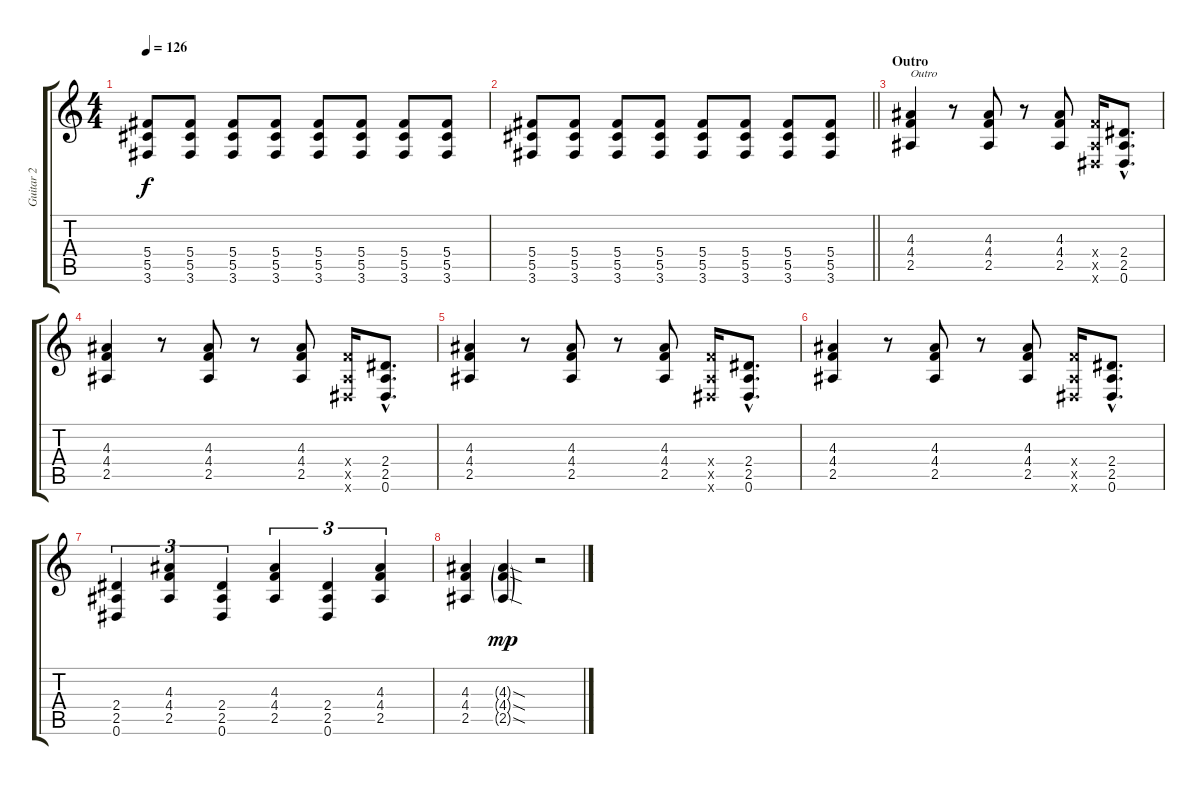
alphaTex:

\track ("Guitar 2" "Guitar 2") {instrument overdrivenguitar}
\staff {score tabs}
\tuning (Eb4 Bb3 Gb3 Db3 Ab2 Eb2) {hide}
\ts (4 4)
\tempo 126
\clef g2
\ks c
(5.4 5.5 3.6).8{dy f} (5.4 5.5 3.6).8 (5.4 5.5 3.6).8 (5.4 5.5 3.6).8 (5.4 5.5 3.6).8 (5.4 5.5 3.6).8 (5.4 5.5 3.6).8 (5.4 5.5 3.6).8 |
\barLineRight lightlight
(5.4 5.5 3.6).8 (5.4 5.5 3.6).8 (5.4 5.5 3.6).8 (5.4 5.5 3.6).8 (5.4 5.5 3.6).8 (5.4 5.5 3.6).8 (5.4 5.5 3.6).8 (5.4 5.5 3.6).8 |
\section ("" "Outro")
(4.3 4.4 2.5).4{txt "Outro"} r.8 (4.3 4.4 2.5).8 r.8 (4.3 4.4 2.5).8 (4.4{x} 2.5{x} 0.6{x}).16 (2.4{hac} 2.5{hac} 0.6{hac}).8{d} |
(4.3 4.4 2.5).4 r.8 (4.3 4.4 2.5).8 r.8 (4.3 4.4 2.5).8 (4.4{x} 2.5{x} 0.6{x}).16 (2.4{hac} 2.5{hac} 0.6{hac}).8{d} |
(4.3 4.4 2.5).4 r.8 (4.3 4.4 2.5).8 r.8 (4.3 4.4 2.5).8 (4.4{x} 2.5{x} 0.6{x}).16 (2.4{hac} 2.5{hac} 0.6{hac}).8{d} |
(4.3 4.4 2.5).4 r.8 (4.3 4.4 2.5).8 r.8 (4.3 4.4 2.5).8 (4.4{x} 2.5{x} 0.6{x}).16 (2.4{hac} 2.5{hac} 0.6{hac}).8{d} |
(2.4 2.5 0.6).4{tu (3 2)} (4.3 4.4 2.5).4{tu (3 2)} (2.4 2.5 0.6).4{tu (3 2)} (4.3 4.4 2.5).4{tu (3 2)} (2.4 2.5 0.6).4{tu (3 2)} (4.3 4.4 2.5).4{tu (3 2)} |
(4.3 4.4 2.5).4 (4.3{sod g} 4.4{sod g} 2.5{sod g}).4{dy mp} r.2
